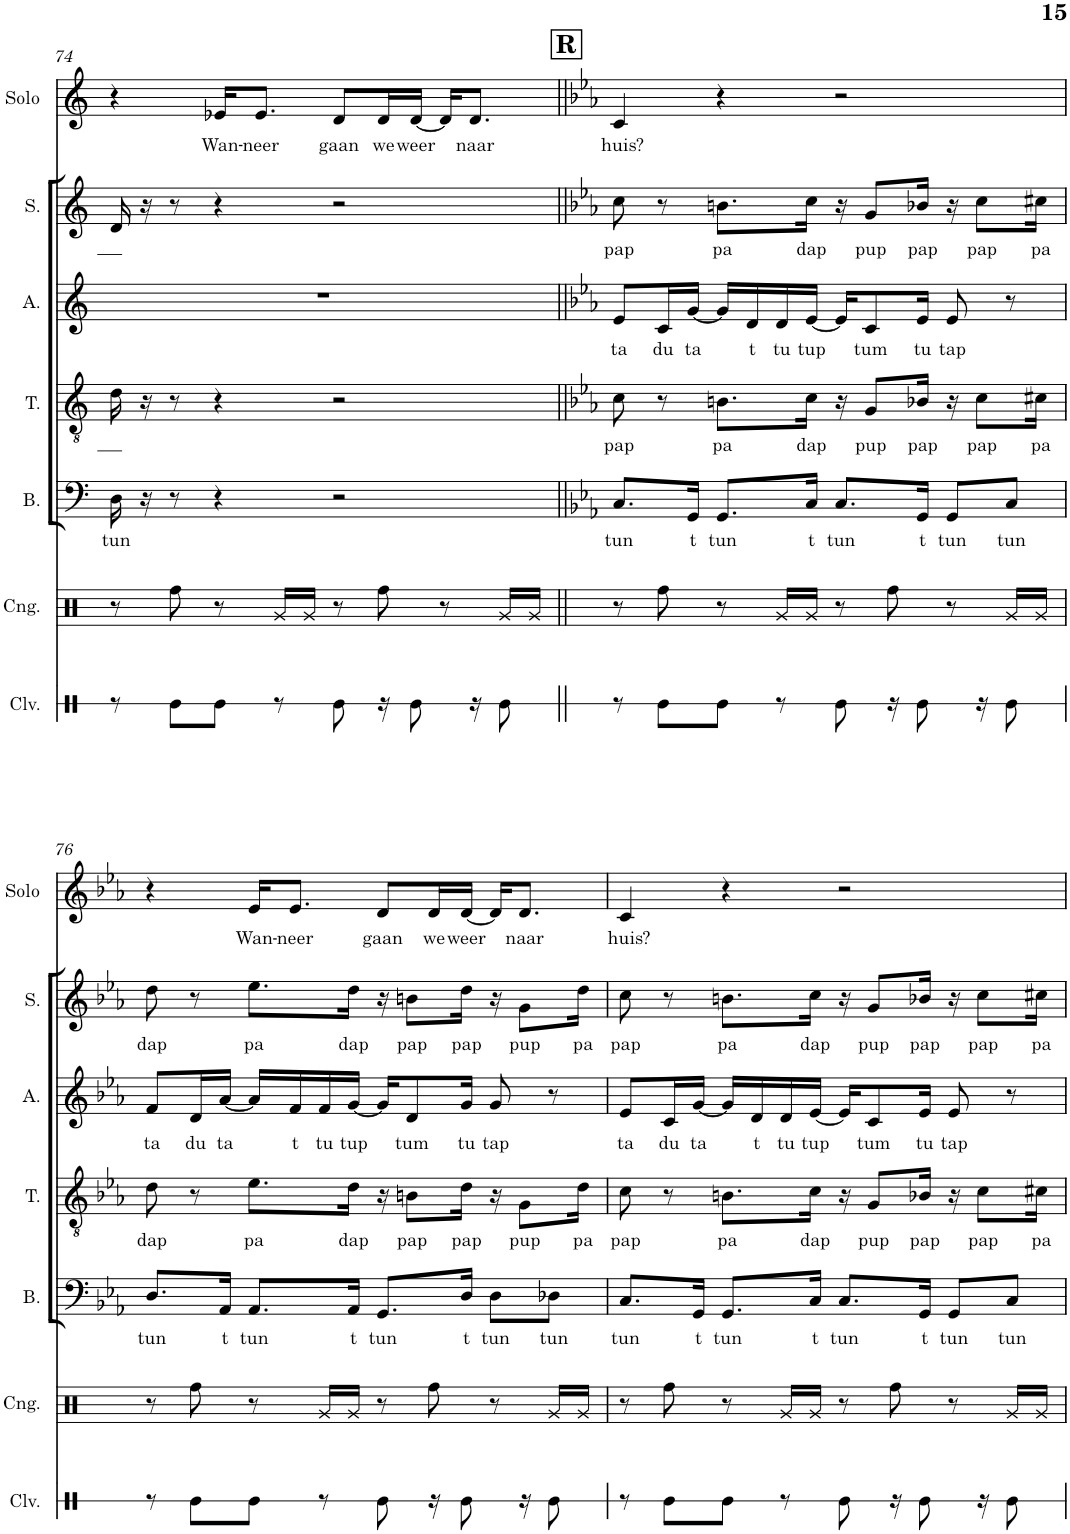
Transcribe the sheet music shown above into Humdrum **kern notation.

**kern	**kern	**kern	**text	**kern	**text	**kern	**text	**kern	**text	**kern	**text
*part7	*part6	*part5	*part5	*part4	*part4	*part3	*part3	*part2	*part2	*part1	*part1
*staff7	*staff6	*staff5	*staff5	*staff4	*staff4	*staff3	*staff3	*staff2	*staff2	*staff1	*staff1
*I"Claves	*I"Conga	*I"Bas	*	*I"Tenor	*	*I"Alt	*	*I"Sopraan	*	*I"Solo	*
*I'Clv.	*I'Cng.	*I'B.	*	*I'T.	*	*I'A.	*	*I'S.	*	*I'Solo	*
!!LO:PB:g=z
*clefX	*clefX	*clefF4	*	*clefGv2	*	*clefG2	*	*clefG2	*	*clefG2	*
*k[]	*k[]	*k[]	*	*k[]	*	*k[]	*	*k[]	*	*k[]	*
*M4/4	*M4/4	*M4/4	*	*M4/4	*	*M4/4	*	*M4/4	*	*M4/4	*
=74	=74	=74	=74	=74	=74	=74	=74	=74	=74	=74	=74
!	!	!	!LO:LY:b	!	!	!	!	!	!	!	!
8r	8r	16D\	tun	16d\	.	1r	.	16d/	.	4r	.
.	.	16r	.	16r	.	.	.	16r	.	.	.
8Re\L	8Rff\	8r	.	8r	.	.	.	8r	.	.	.
!	!	!	!	!	!	!	!	!	!	!	!LO:LY:b
8Re\J	8r	4r	.	4r	.	.	.	4r	.	16e-X/KL	Wan-
!	!	!	!	!	!	!	!	!	!	!	!LO:LY:b
.	.	.	.	.	.	.	.	.	.	8.e-/J	-neer
8r	16Rg/LL	.	.	.	.	.	.	.	.	.	.
.	16Rg/JJ	.	.	.	.	.	.	.	.	.	.
!	!	!	!	!	!	!	!	!	!	!	!LO:LY:b
8Re\	8r	2r	.	2r	.	.	.	2r	.	8d/L	gaan
!	!	!	!	!	!	!	!	!	!	!	!LO:LY:b
16r	8Rff\	.	.	.	.	.	.	.	.	16d/L	we
!	!	!	!	!	!	!	!	!	!	!	!LO:LY:b
8Re\	.	.	.	.	.	.	.	.	.	[16d/JJ	weer
.	8r	.	.	.	.	.	.	.	.	16d/KL]	.
!	!	!	!	!	!	!	!	!	!	!	!LO:LY:b
16r	.	.	.	.	.	.	.	.	.	8.d/J	naar
8Re\	16Rg/LL	.	.	.	.	.	.	.	.	.	.
.	16Rg/JJ	.	.	.	.	.	.	.	.	.	.
!!LO:REH:place=s1:a:B:cj:fs=14:t=R
=75||	=75||	=75||	=75||	=75||	=75||	=75||	=75||	=75||	=75||	=75||	=75||
*	*	*k[b-e-a-]	*	*k[b-e-a-]	*	*k[b-e-a-]	*	*k[b-e-a-]	*	*k[b-e-a-]	*
!	!	!	!LO:LY:b	!	!LO:LY:b	!	!LO:LY:b	!	!LO:LY:b	!	!LO:LY:b
8r	8r	8.C/L	tun	8c\	pap	8e-/L	ta	8cc\	pap	4c/	huis?
!	!	!	!	!	!	!	!LO:LY:b	!	!	!	!
8Re\L	8Rff\	.	.	8r	.	16c/L	du	8r	.	.	.
!	!	!	!LO:LY:b	!	!	!	!LO:LY:b	!	!	!	!
.	.	16GG/Jk	t	.	.	[16g/JJ	ta	.	.	.	.
!	!	!	!LO:LY:b	!	!LO:LY:b	!	!	!	!LO:LY:b	!	!
8Re\J	8r	8.GG/L	tun	8.Bn\L	pa	16g/LL]	.	8.bn\L	pa	4r	.
!	!	!	!	!	!	!	!LO:LY:b	!	!	!	!
.	.	.	.	.	.	16d/	t	.	.	.	.
!	!	!	!	!	!	!	!LO:LY:b	!	!	!	!
8r	16Rg/LL	.	.	.	.	16d/	tu	.	.	.	.
!	!	!	!LO:LY:b	!	!LO:LY:b	!	!LO:LY:b	!	!LO:LY:b	!	!
.	16Rg/JJ	16C/Jk	t	16c\Jk	dap	[16e-/JJ	tup	16cc\Jk	dap	.	.
!	!	!	!LO:LY:b	!	!	!	!	!	!	!	!
8Re\	8r	8.C/L	tun	16r	.	16e-/KL]	.	16r	.	2r	.
!	!	!	!	!	!LO:LY:b	!	!LO:LY:b	!	!LO:LY:b	!	!
.	.	.	.	8G/L	pup	8c/	tum	8g/L	pup	.	.
16r	8Rff\	.	.	.	.	.	.	.	.	.	.
!	!	!	!LO:LY:b	!	!LO:LY:b	!	!LO:LY:b	!	!LO:LY:b	!	!
8Re\	.	16GG/Jk	t	16B-X/Jk	pap	16e-/Jk	tu	16b-X/Jk	pap	.	.
!	!	!	!LO:LY:b	!	!	!	!LO:LY:b	!	!	!	!
.	8r	8GG/L	tun	16r	.	8e-/	tap	16r	.	.	.
!	!	!	!	!	!LO:LY:b	!	!	!	!LO:LY:b	!	!
16r	.	.	.	8c\L	pap	.	.	8cc\L	pap	.	.
!	!	!	!LO:LY:b	!	!	!	!	!	!	!	!
8Re\	16Rg/LL	8C/J	tun	.	.	8r	.	.	.	.	.
!	!	!	!	!	!LO:LY:b	!	!	!	!LO:LY:b	!	!
.	16Rg/JJ	.	.	16c#X\Jk	pa	.	.	16cc#X\Jk	pa	.	.
!!LO:LB:g=z
=76	=76	=76	=76	=76	=76	=76	=76	=76	=76	=76	=76
!	!	!	!LO:LY:b	!	!LO:LY:b	!	!LO:LY:b	!	!LO:LY:b	!	!
8r	8r	8.D/L	tun	8d\	dap	8f/L	ta	8dd\	dap	4r	.
!	!	!	!	!	!	!	!LO:LY:b	!	!	!	!
8Re\L	8Rff\	.	.	8r	.	16d/L	du	8r	.	.	.
!	!	!	!LO:LY:b	!	!	!	!LO:LY:b	!	!	!	!
.	.	16AA-/Jk	t	.	.	[16a-/JJ	ta	.	.	.	.
!	!	!	!LO:LY:b	!	!LO:LY:b	!	!	!	!LO:LY:b	!	!LO:LY:b
8Re\J	8r	8.AA-/L	tun	8.e-\L	pa	16a-/LL]	.	8.ee-\L	pa	16e-/KL	Wan-
!	!	!	!	!	!	!	!LO:LY:b	!	!	!	!LO:LY:b
.	.	.	.	.	.	16f/	t	.	.	8.e-/J	-neer
!	!	!	!	!	!	!	!LO:LY:b	!	!	!	!
8r	16Rg/LL	.	.	.	.	16f/	tu	.	.	.	.
!	!	!	!LO:LY:b	!	!LO:LY:b	!	!LO:LY:b	!	!LO:LY:b	!	!
.	16Rg/JJ	16AA-/Jk	t	16d\Jk	dap	[16g/JJ	tup	16dd\Jk	dap	.	.
!	!	!	!LO:LY:b	!	!	!	!	!	!	!	!LO:LY:b
8Re\	8r	8.GG/L	tun	16r	.	16g/KL]	.	16r	.	8d/L	gaan
!	!	!	!	!	!LO:LY:b	!	!LO:LY:b	!	!LO:LY:b	!	!
.	.	.	.	8Bn\L	pap	8d/	tum	8bn\L	pap	.	.
!	!	!	!	!	!	!	!	!	!	!	!LO:LY:b
16r	8Rff\	.	.	.	.	.	.	.	.	16d/L	we
!	!	!	!LO:LY:b	!	!LO:LY:b	!	!LO:LY:b	!	!LO:LY:b	!	!LO:LY:b
8Re\	.	16D/Jk	t	16d\Jk	pap	16g/Jk	tu	16dd\Jk	pap	[16d/JJ	weer
!	!	!	!LO:LY:b	!	!	!	!LO:LY:b	!	!	!	!
.	8r	8D\L	tun	16r	.	8g/	tap	16r	.	16d/KL]	.
!	!	!	!	!	!LO:LY:b	!	!	!	!LO:LY:b	!	!LO:LY:b
16r	.	.	.	8G\L	pup	.	.	8g\L	pup	8.d/J	naar
!	!	!	!LO:LY:b	!	!	!	!	!	!	!	!
8Re\	16Rg/LL	8D-X\J	tun	.	.	8r	.	.	.	.	.
!	!	!	!	!	!LO:LY:b	!	!	!	!LO:LY:b	!	!
.	16Rg/JJ	.	.	16d\Jk	pa	.	.	16dd\Jk	pa	.	.
=77	=77	=77	=77	=77	=77	=77	=77	=77	=77	=77	=77
!	!	!	!LO:LY:b	!	!LO:LY:b	!	!LO:LY:b	!	!LO:LY:b	!	!LO:LY:b
8r	8r	8.C/L	tun	8c\	pap	8e-/L	ta	8cc\	pap	4c/	huis?
!	!	!	!	!	!	!	!LO:LY:b	!	!	!	!
8Re\L	8Rff\	.	.	8r	.	16c/L	du	8r	.	.	.
!	!	!	!LO:LY:b	!	!	!	!LO:LY:b	!	!	!	!
.	.	16GG/Jk	t	.	.	[16g/JJ	ta	.	.	.	.
!	!	!	!LO:LY:b	!	!LO:LY:b	!	!	!	!LO:LY:b	!	!
8Re\J	8r	8.GG/L	tun	8.Bn\L	pa	16g/LL]	.	8.bn\L	pa	4r	.
!	!	!	!	!	!	!	!LO:LY:b	!	!	!	!
.	.	.	.	.	.	16d/	t	.	.	.	.
!	!	!	!	!	!	!	!LO:LY:b	!	!	!	!
8r	16Rg/LL	.	.	.	.	16d/	tu	.	.	.	.
!	!	!	!LO:LY:b	!	!LO:LY:b	!	!LO:LY:b	!	!LO:LY:b	!	!
.	16Rg/JJ	16C/Jk	t	16c\Jk	dap	[16e-/JJ	tup	16cc\Jk	dap	.	.
!	!	!	!LO:LY:b	!	!	!	!	!	!	!	!
8Re\	8r	8.C/L	tun	16r	.	16e-/KL]	.	16r	.	2r	.
!	!	!	!	!	!LO:LY:b	!	!LO:LY:b	!	!LO:LY:b	!	!
.	.	.	.	8G/L	pup	8c/	tum	8g/L	pup	.	.
16r	8Rff\	.	.	.	.	.	.	.	.	.	.
!	!	!	!LO:LY:b	!	!LO:LY:b	!	!LO:LY:b	!	!LO:LY:b	!	!
8Re\	.	16GG/Jk	t	16B-X/Jk	pap	16e-/Jk	tu	16b-X/Jk	pap	.	.
!	!	!	!LO:LY:b	!	!	!	!LO:LY:b	!	!	!	!
.	8r	8GG/L	tun	16r	.	8e-/	tap	16r	.	.	.
!	!	!	!	!	!LO:LY:b	!	!	!	!LO:LY:b	!	!
16r	.	.	.	8c\L	pap	.	.	8cc\L	pap	.	.
!	!	!	!LO:LY:b	!	!	!	!	!	!	!	!
8Re\	16Rg/LL	8C/J	tun	.	.	8r	.	.	.	.	.
!	!	!	!	!	!LO:LY:b	!	!	!	!LO:LY:b	!	!
.	16Rg/JJ	.	.	16c#X\Jk	pa	.	.	16cc#X\Jk	pa	.	.
=	=	=	=	=	=	=	=	=	=	=	=
*-	*-	*-	*-	*-	*-	*-	*-	*-	*-	*-	*-
